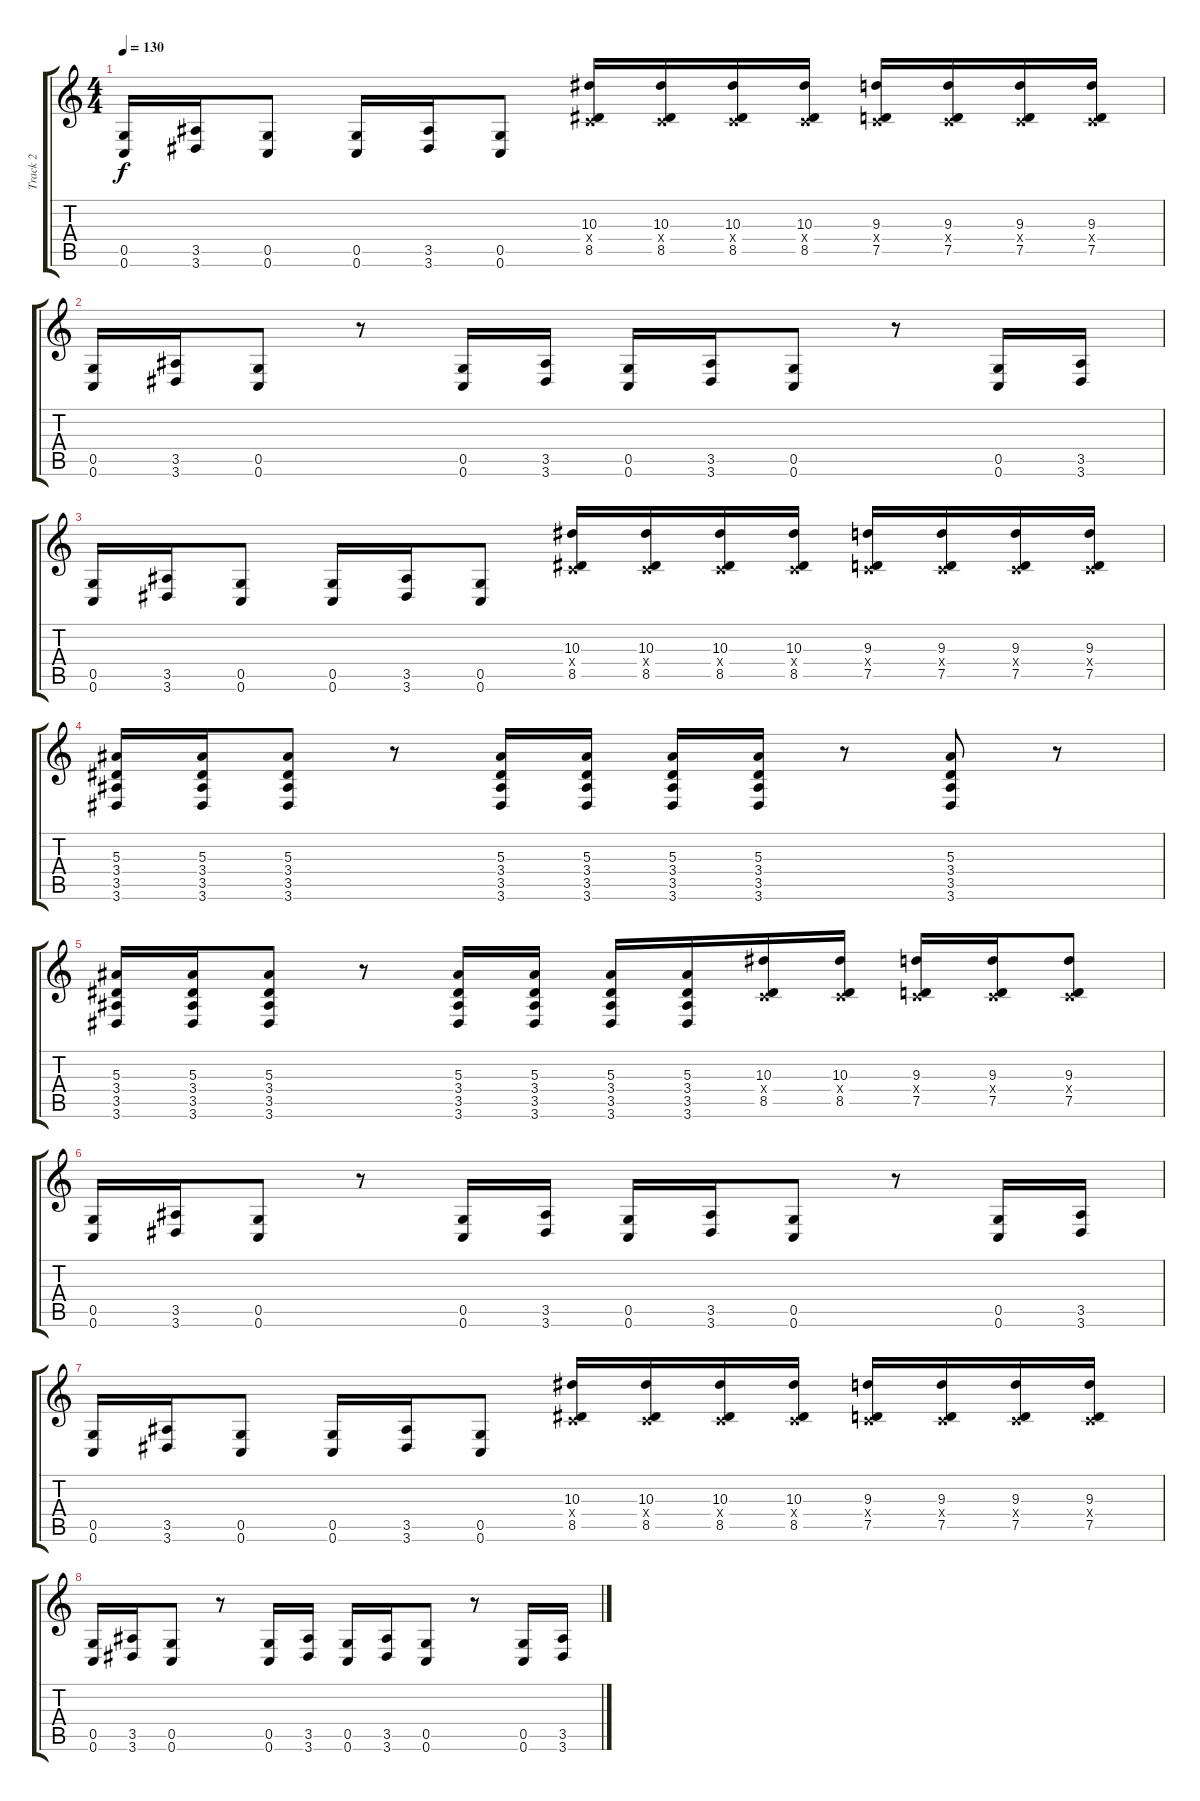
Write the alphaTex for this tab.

\track ("Track 2" "Track 2") {instrument distortionguitar}
\staff {score tabs}
\tuning (D4 A3 F3 C3 G2 C2) {hide}
\ts (4 4)
\tempo 130
\clef g2
\ks c
(0.5 0.6).16{dy f} (3.5 3.6).16 (0.5 0.6).8 (0.5 0.6).16 (3.5 3.6).16 (0.5 0.6).8 (10.3 0.4{x} 8.5).16 (10.3 0.4{x} 8.5).16 (10.3 0.4{x} 8.5).16 (10.3 0.4{x} 8.5).16 (9.3 0.4{x} 7.5).16 (9.3 0.4{x} 7.5).16 (9.3 0.4{x} 7.5).16 (9.3 0.4{x} 7.5).16 |
(0.5 0.6).16 (3.5 3.6).16 (0.5 0.6).8 r.8 (0.5 0.6).16 (3.5 3.6).16 (0.5 0.6).16 (3.5 3.6).16 (0.5 0.6).8 r.8 (0.5 0.6).16 (3.5 3.6).16 |
(0.5 0.6).16 (3.5 3.6).16 (0.5 0.6).8 (0.5 0.6).16 (3.5 3.6).16 (0.5 0.6).8 (10.3 0.4{x} 8.5).16 (10.3 0.4{x} 8.5).16 (10.3 0.4{x} 8.5).16 (10.3 0.4{x} 8.5).16 (9.3 0.4{x} 7.5).16 (9.3 0.4{x} 7.5).16 (9.3 0.4{x} 7.5).16 (9.3 0.4{x} 7.5).16 |
(5.3 3.4 3.5 3.6).16 (5.3 3.4 3.5 3.6).16 (5.3 3.4 3.5 3.6).8 r.8 (5.3 3.4 3.5 3.6).16 (5.3 3.4 3.5 3.6).16 (5.3 3.4 3.5 3.6).16 (5.3 3.4 3.5 3.6).16 r.8 (5.3 3.4 3.5 3.6).8 r.8 |
(5.3 3.4 3.5 3.6).16 (5.3 3.4 3.5 3.6).16 (5.3 3.4 3.5 3.6).8 r.8 (5.3 3.4 3.5 3.6).16 (5.3 3.4 3.5 3.6).16 (5.3 3.4 3.5 3.6).16 (5.3 3.4 3.5 3.6).16 (10.3 0.4{x} 8.5).16 (10.3 0.4{x} 8.5).16 (9.3 0.4{x} 7.5).16 (9.3 0.4{x} 7.5).16 (9.3 0.4{x} 7.5).8 |
(0.5 0.6).16 (3.5 3.6).16 (0.5 0.6).8 r.8 (0.5 0.6).16 (3.5 3.6).16 (0.5 0.6).16 (3.5 3.6).16 (0.5 0.6).8 r.8 (0.5 0.6).16 (3.5 3.6).16 |
(0.5 0.6).16 (3.5 3.6).16 (0.5 0.6).8 (0.5 0.6).16 (3.5 3.6).16 (0.5 0.6).8 (10.3 0.4{x} 8.5).16 (10.3 0.4{x} 8.5).16 (10.3 0.4{x} 8.5).16 (10.3 0.4{x} 8.5).16 (9.3 0.4{x} 7.5).16 (9.3 0.4{x} 7.5).16 (9.3 0.4{x} 7.5).16 (9.3 0.4{x} 7.5).16 |
(0.5 0.6).16 (3.5 3.6).16 (0.5 0.6).8 r.8 (0.5 0.6).16 (3.5 3.6).16 (0.5 0.6).16 (3.5 3.6).16 (0.5 0.6).8 r.8 (0.5 0.6).16 (3.5 3.6).16
